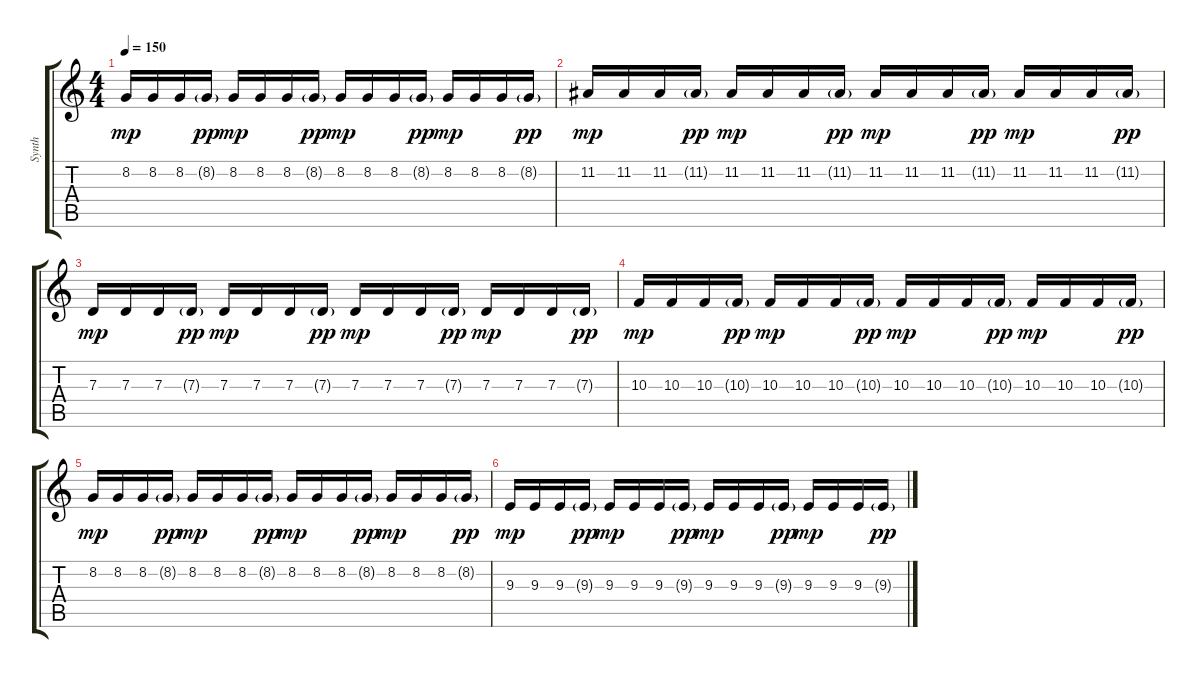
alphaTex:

\track ("Synth" "Synth") {instrument lead8bassandlead}
\staff {score tabs}
\tuning (E4 B3 G3 D3 A2 D2) {hide}
\ts (4 4)
\tempo 150
\clef g2
\ks c
8.2.16{dy mp} 8.2.16 8.2.16 8.2{g}.16{dy pp} 8.2.16{dy mp} 8.2.16 8.2.16 8.2{g}.16{dy pp} 8.2.16{dy mp} 8.2.16 8.2.16 8.2{g}.16{dy pp} 8.2.16{dy mp} 8.2.16 8.2.16 8.2{g}.16{dy pp} |
11.2.16{dy mp} 11.2.16 11.2.16 11.2{g}.16{dy pp} 11.2.16{dy mp} 11.2.16 11.2.16 11.2{g}.16{dy pp} 11.2.16{dy mp} 11.2.16 11.2.16 11.2{g}.16{dy pp} 11.2.16{dy mp} 11.2.16 11.2.16 11.2{g}.16{dy pp} |
7.3.16{dy mp} 7.3.16 7.3.16 7.3{g}.16{dy pp} 7.3.16{dy mp} 7.3.16 7.3.16 7.3{g}.16{dy pp} 7.3.16{dy mp} 7.3.16 7.3.16 7.3{g}.16{dy pp} 7.3.16{dy mp} 7.3.16 7.3.16 7.3{g}.16{dy pp} |
10.3.16{dy mp} 10.3.16 10.3.16 10.3{g}.16{dy pp} 10.3.16{dy mp} 10.3.16 10.3.16 10.3{g}.16{dy pp} 10.3.16{dy mp} 10.3.16 10.3.16 10.3{g}.16{dy pp} 10.3.16{dy mp} 10.3.16 10.3.16 10.3{g}.16{dy pp} |
8.2.16{dy mp} 8.2.16 8.2.16 8.2{g}.16{dy pp} 8.2.16{dy mp} 8.2.16 8.2.16 8.2{g}.16{dy pp} 8.2.16{dy mp} 8.2.16 8.2.16 8.2{g}.16{dy pp} 8.2.16{dy mp} 8.2.16 8.2.16 8.2{g}.16{dy pp} |
9.3.16{dy mp} 9.3.16 9.3.16 9.3{g}.16{dy pp} 9.3.16{dy mp} 9.3.16 9.3.16 9.3{g}.16{dy pp} 9.3.16{dy mp} 9.3.16 9.3.16 9.3{g}.16{dy pp} 9.3.16{dy mp} 9.3.16 9.3.16 9.3{g}.16{dy pp}
